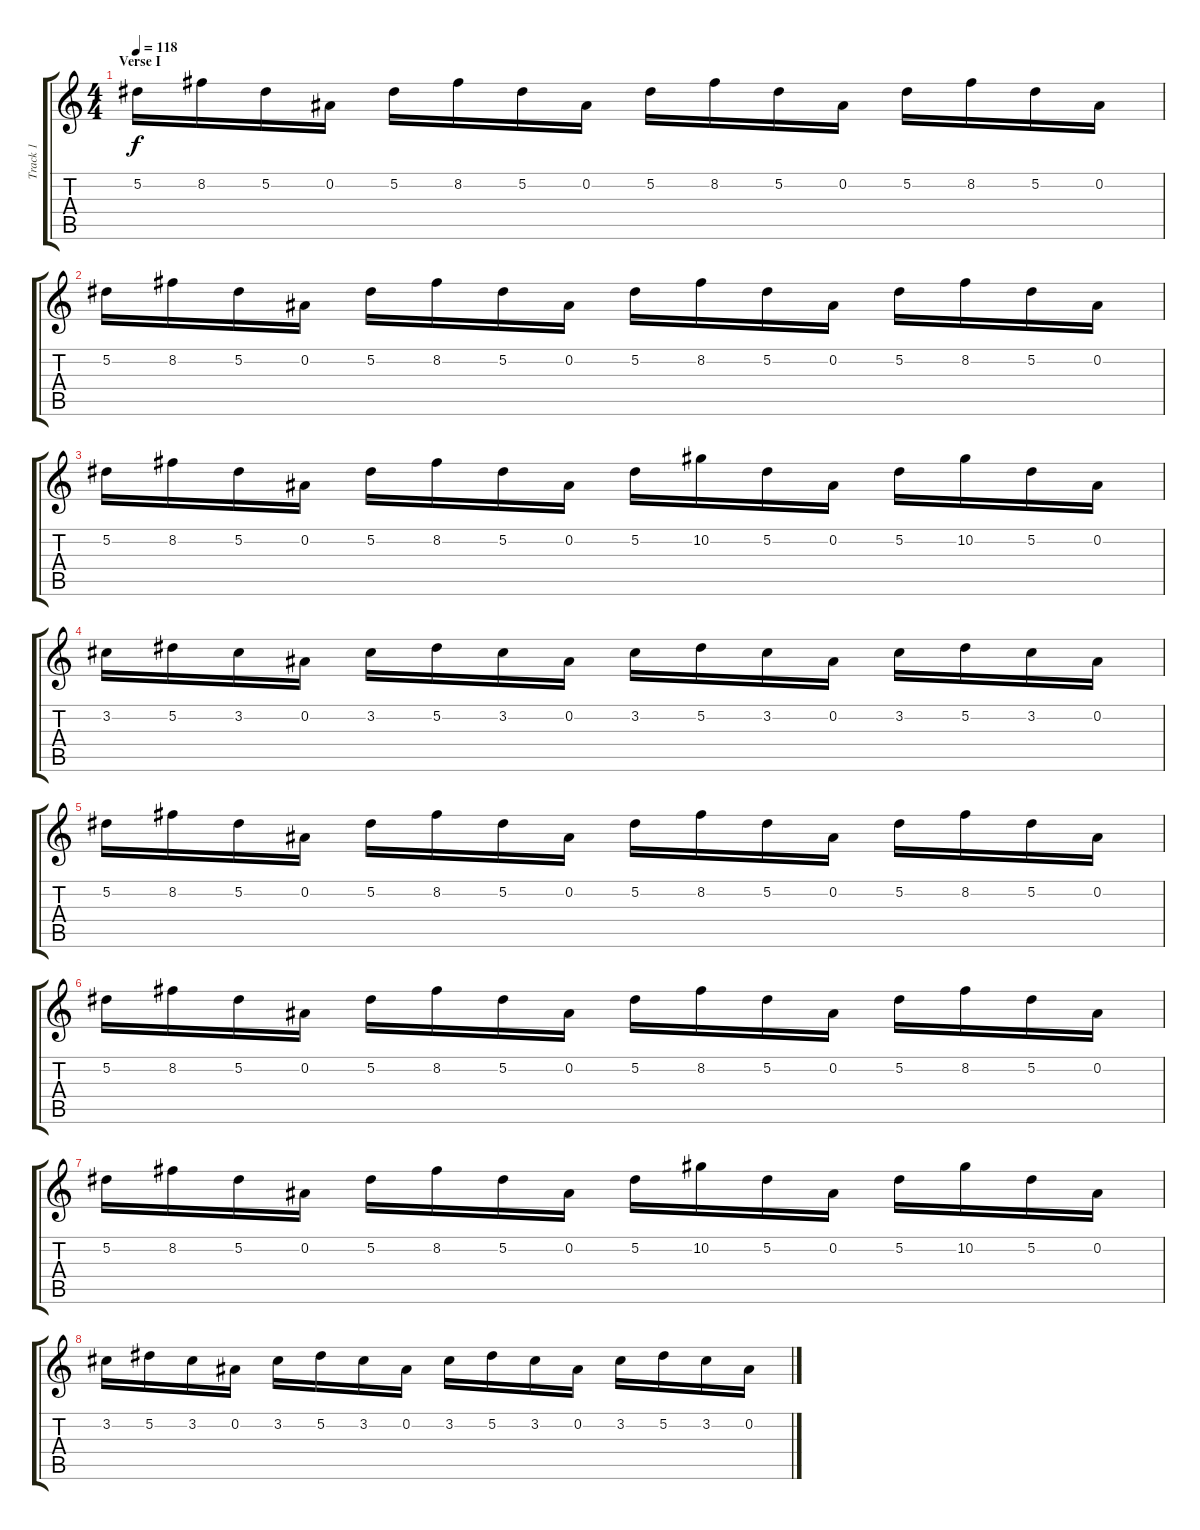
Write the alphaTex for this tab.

\track ("Track 1" "Track 1") {instrument distortionguitar}
\staff {score tabs}
\tuning (Eb4 Bb3 Gb3 Db3 Ab2 Db2) {hide}
\ts (4 4)
\section ("" "Verse I")
\tempo 118
\clef g2
\ks c
5.2.16{dy f} 8.2.16 5.2.16 0.2.16 5.2.16 8.2.16 5.2.16 0.2.16 5.2.16 8.2.16 5.2.16 0.2.16 5.2.16 8.2.16 5.2.16 0.2.16 |
5.2.16 8.2.16 5.2.16 0.2.16 5.2.16 8.2.16 5.2.16 0.2.16 5.2.16 8.2.16 5.2.16 0.2.16 5.2.16 8.2.16 5.2.16 0.2.16 |
5.2.16 8.2.16 5.2.16 0.2.16 5.2.16 8.2.16 5.2.16 0.2.16 5.2.16 10.2.16 5.2.16 0.2.16 5.2.16 10.2.16 5.2.16 0.2.16 |
3.2.16 5.2.16 3.2.16 0.2.16 3.2.16 5.2.16 3.2.16 0.2.16 3.2.16 5.2.16 3.2.16 0.2.16 3.2.16 5.2.16 3.2.16 0.2.16 |
5.2.16 8.2.16 5.2.16 0.2.16 5.2.16 8.2.16 5.2.16 0.2.16 5.2.16 8.2.16 5.2.16 0.2.16 5.2.16 8.2.16 5.2.16 0.2.16 |
5.2.16 8.2.16 5.2.16 0.2.16 5.2.16 8.2.16 5.2.16 0.2.16 5.2.16 8.2.16 5.2.16 0.2.16 5.2.16 8.2.16 5.2.16 0.2.16 |
5.2.16 8.2.16 5.2.16 0.2.16 5.2.16 8.2.16 5.2.16 0.2.16 5.2.16 10.2.16 5.2.16 0.2.16 5.2.16 10.2.16 5.2.16 0.2.16 |
3.2.16 5.2.16 3.2.16 0.2.16 3.2.16 5.2.16 3.2.16 0.2.16 3.2.16 5.2.16 3.2.16 0.2.16 3.2.16 5.2.16 3.2.16 0.2.16
